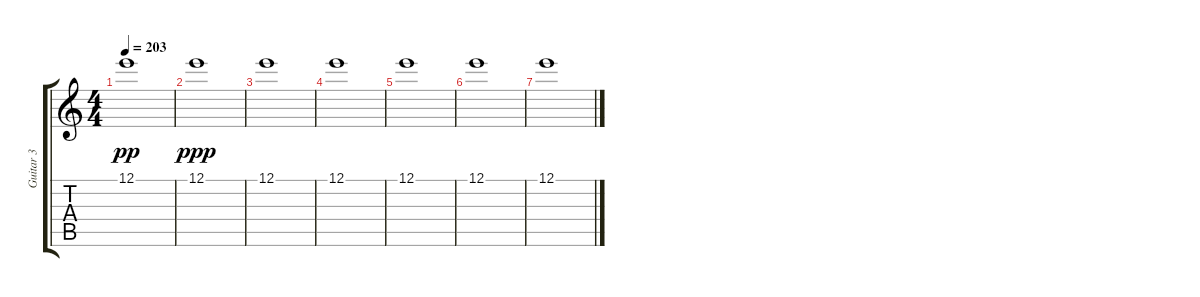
\track ("Guitar 3" "Guitar 3") {instrument distortionguitar}
\staff {score tabs}
\tuning (E4 B3 G3 D3 A2 E2) {hide}
\ts (4 4)
\tempo 203
\clef g2
\ks c
12.1.1{dy pp} |
12.1.1{dy ppp} |
12.1.1 |
12.1.1 |
12.1.1 |
12.1.1 |
12.1.1
